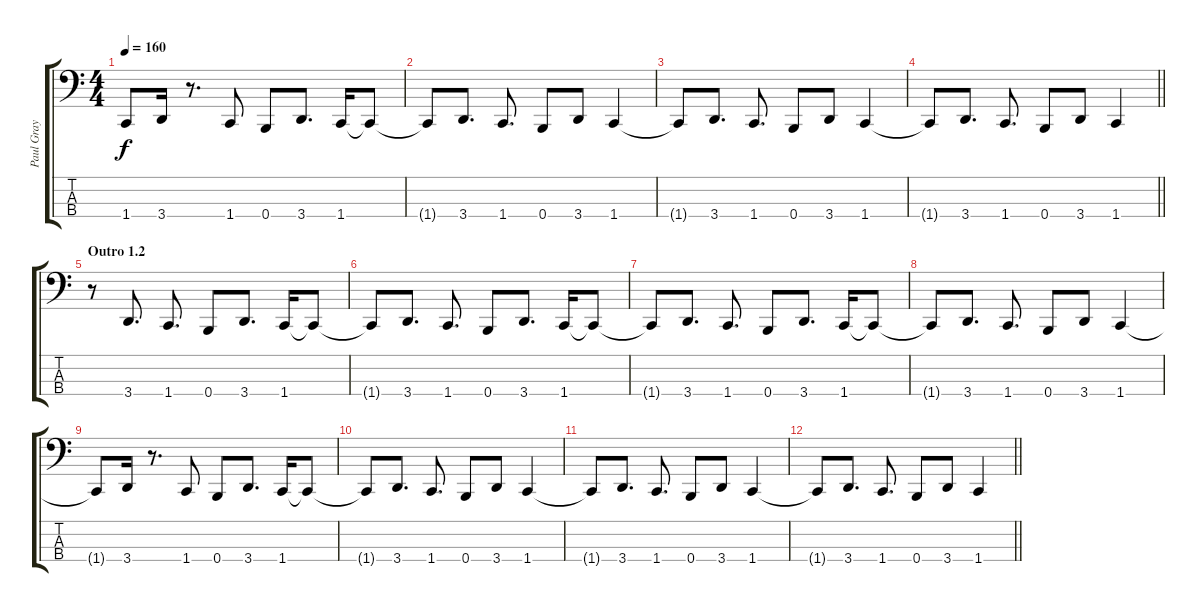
\track ("Paul Gray" "Paul Gray") {instrument electricbasspick}
\staff {score tabs}
\tuning (E2 B1 Gb1 B0) {hide}
\ts (4 4)
\tempo 160
\clef f4
\ks c
1.4{t}.8{dy f} 3.4.16 r.8{d} 1.4.8 0.4.8 3.4.8{d} 1.4.16 1.4{t}.8 |
1.4{t}.8 3.4.8{d} 1.4.8{d} 0.4.8 3.4.8 1.4.4 |
1.4{t}.8 3.4.8{d} 1.4.8{d} 0.4.8 3.4.8 1.4.4 |
\barLineRight lightlight
1.4{t}.8 3.4.8{d} 1.4.8{d} 0.4.8 3.4.8 1.4.4 |
\section ("" "Outro 1.2")
r.8 3.4.8{d} 1.4.8{d} 0.4.8 3.4.8{d} 1.4.16 1.4{t}.8 |
1.4{t}.8 3.4.8{d} 1.4.8{d} 0.4.8 3.4.8{d} 1.4.16 1.4{t}.8 |
1.4{t}.8 3.4.8{d} 1.4.8{d} 0.4.8 3.4.8{d} 1.4.16 1.4{t}.8 |
1.4{t}.8 3.4.8{d} 1.4.8{d} 0.4.8 3.4.8 1.4.4 |
1.4{t}.8 3.4.16 r.8{d} 1.4.8 0.4.8 3.4.8{d} 1.4.16 1.4{t}.8 |
1.4{t}.8 3.4.8{d} 1.4.8{d} 0.4.8 3.4.8 1.4.4 |
1.4{t}.8 3.4.8{d} 1.4.8{d} 0.4.8 3.4.8 1.4.4 |
\barLineRight lightlight
1.4{t}.8 3.4.8{d} 1.4.8{d} 0.4.8 3.4.8 1.4.4
